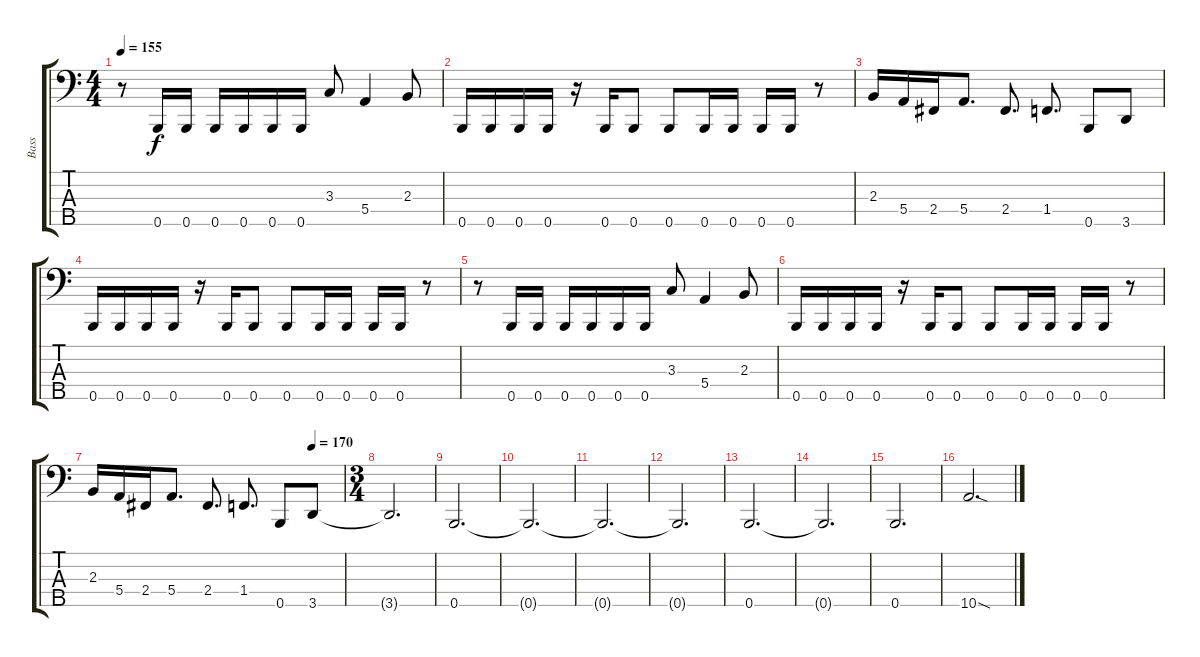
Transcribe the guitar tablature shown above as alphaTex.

\track ("Bass" "Bass") {instrument electricbassfinger}
\staff {score tabs}
\tuning (G2 D2 A1 E1 B0) {hide}
\ts (4 4)
\tempo 155
\clef f4
\ks c
r.8{dy f} 0.5.16 0.5.16 0.5.16 0.5.16 0.5.16 0.5.16 3.3.8 5.4.4 2.3.8 |
0.5.16 0.5.16 0.5.16 0.5.16 r.16 0.5.16 0.5.8 0.5.8 0.5.16 0.5.16 0.5.16 0.5.16 r.8 |
2.3.16 5.4.16 2.4.16 5.4.8{d} 2.4.8{d} 1.4.8{d} 0.5.8 3.5.8 |
0.5.16 0.5.16 0.5.16 0.5.16 r.16 0.5.16 0.5.8 0.5.8 0.5.16 0.5.16 0.5.16 0.5.16 r.8 |
r.8 0.5.16 0.5.16 0.5.16 0.5.16 0.5.16 0.5.16 3.3.8 5.4.4 2.3.8 |
0.5.16 0.5.16 0.5.16 0.5.16 r.16 0.5.16 0.5.8 0.5.8 0.5.16 0.5.16 0.5.16 0.5.16 r.8 |
\tempo (170 0.875)
2.3.16 5.4.16 2.4.16 5.4.8{d} 2.4.8{d} 1.4.8{d} 0.5.8 3.5.8 |
\ts (3 4)
3.5{t}.2{d} |
0.5.2{d} |
0.5{t}.2{d} |
0.5{t}.2{d} |
0.5{t}.2{d} |
0.5.2{d} |
0.5{t}.2{d} |
0.5.2{d} |
10.5{sod}.2{d}
